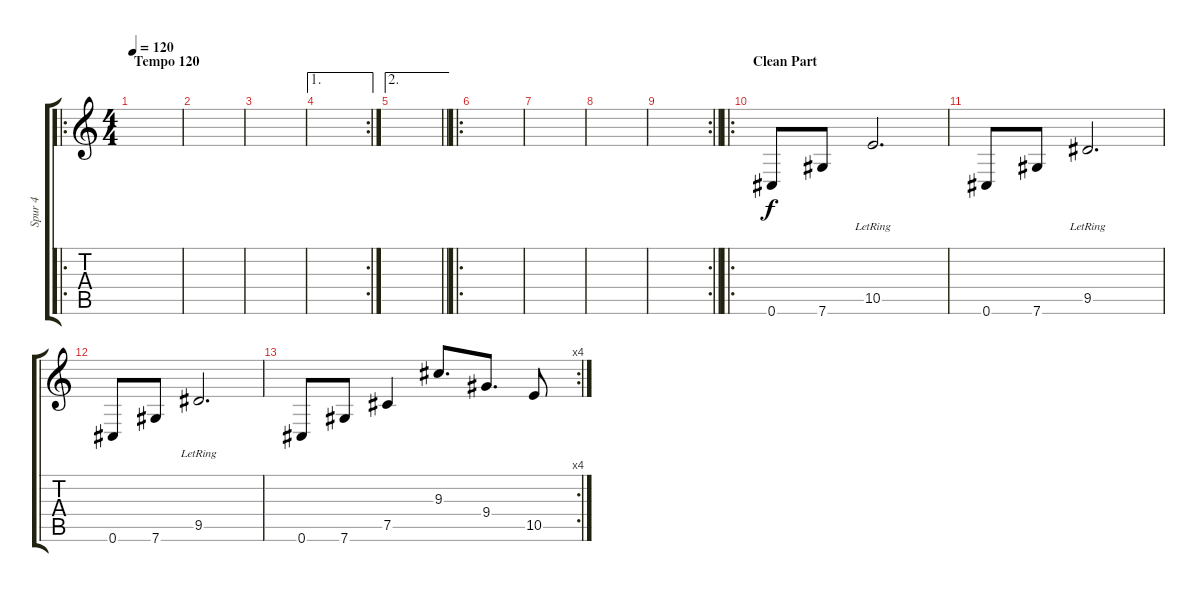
\track ("Spur 4" "Spur 4") {instrument acousticguitarsteel}
\staff {score tabs}
\tuning (Db4 Ab3 E3 B2 Gb2 Db2) {hide}
\ro
\ts (4 4)
\section ("" "Tempo 120")
\tempo 120
\clef g2
\ks c
|
|
|
\ae 1
\rc 2
|
\ae 2
\barLineRight lightlight
|
\ro
|
|
|
\rc 2
\barLineRight lightlight
|
\ro
\section ("" "Clean Part")
0.6.8 7.6.8 10.5{lr}.2{d} |
0.6.8 7.6.8 9.5{lr}.2{d} |
0.6.8 7.6.8 9.5{lr}.2{d} |
\rc 4
0.6.8 7.6.8 7.5.4 9.3.8{d} 9.4.8{d} 10.5.8
